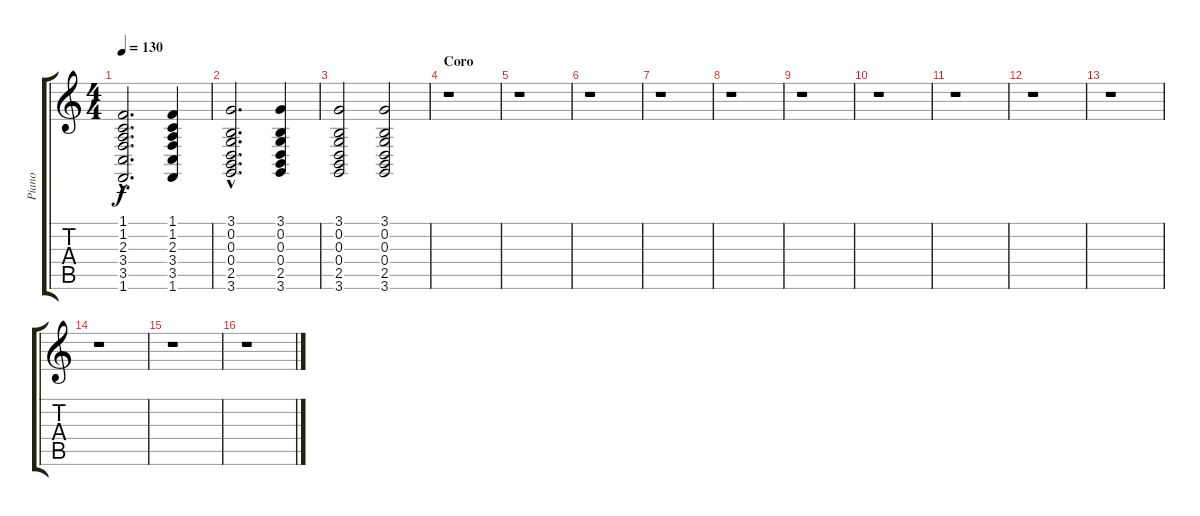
\track ("Piano" "Piano") {instrument electricgrandpiano}
\staff {score tabs}
\tuning (E4 B3 G3 D3 A2 E2) {hide}
\ts (4 4)
\tempo 130
\clef g2
\ks c
(1.1{hac} 1.2{hac} 2.3{hac} 3.4{hac} 3.5{hac} 1.6{hac}).2{d dy f} (1.1 1.2 2.3 3.4 3.5 1.6).4 |
(3.1{hac} 0.2{hac} 0.3{hac} 0.4{hac} 2.5{hac} 3.6{hac}).2{d} (3.1 0.2 0.3 0.4 2.5 3.6).4 |
(3.1 0.2 0.3 0.4 2.5 3.6).2 (3.1 0.2 0.3 0.4 2.5 3.6).2 |
\section ("" "Coro")
r.1 |
r.1 |
r.1 |
r.1 |
r.1 |
r.1 |
r.1 |
r.1 |
r.1 |
r.1 |
r.1 |
r.1 |
r.1
